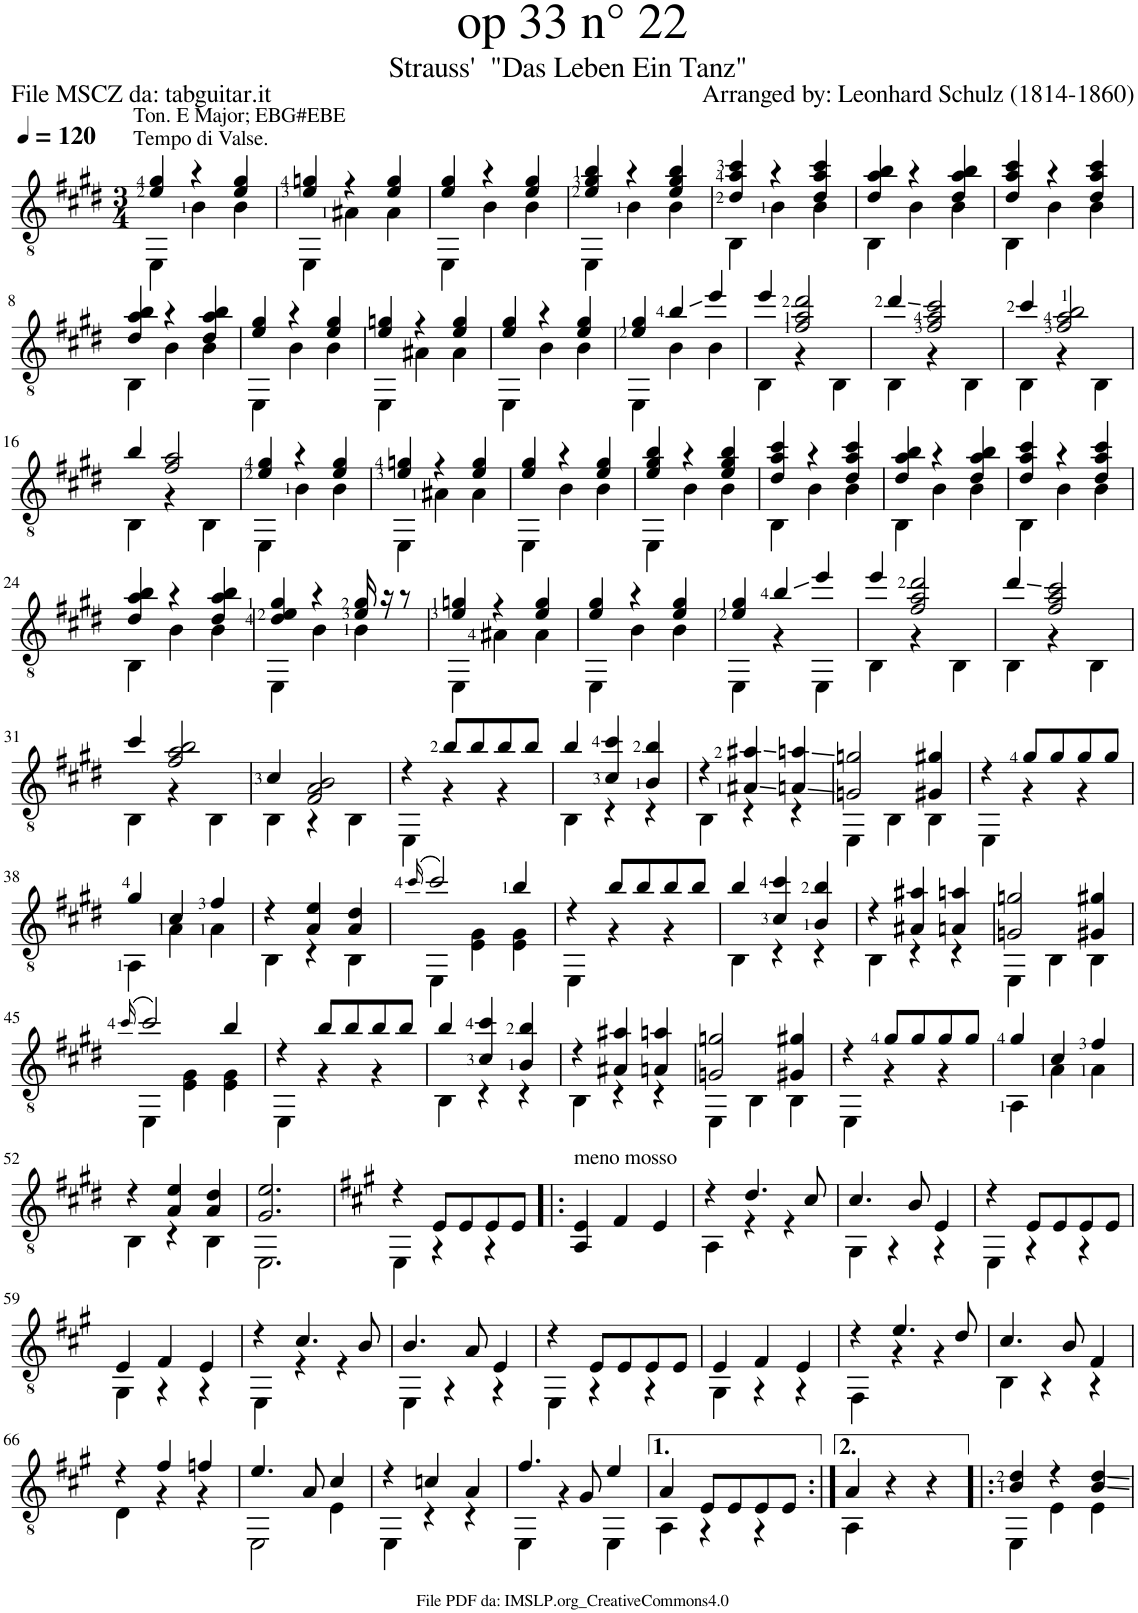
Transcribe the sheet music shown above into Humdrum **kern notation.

**kern
*part1
*staff1
*I"Guitar
*I'Guit.
*clefGv2
*k[f#c#g#d#]
*M3/4
*MM120
=1
*^
!LO:TX:a:t=Ton. E Major; EBG#EBE	!
!LO:TX:a:t=Tempo di Valse.	!
4e/ 4g#/	4EE\
4r	4B\
4e/ 4g#/	4B\
=2	=2
4e/ 4gn/	4EE\
4r	4A#X\
4e/ 4g/	4A#\
=3	=3
4e/ 4g#/	4EE\
4r	4B\
4e/ 4g#/	4B\
=4	=4
4e/ 4g#/ 4b/	4EE\
4r	4B\
4e/ 4g#/ 4b/	4B\
=5	=5
4d#/ 4a/ 4cc#/	4BB\
4r	4B\
4d#/ 4a/ 4cc#/	4B\
=6	=6
4d#/ 4a/ 4b/	4BB\
4r	4B\
4d#/ 4a/ 4b/	4B\
=7	=7
4d#/ 4a/ 4cc#/	4BB\
4r	4B\
4d#/ 4a/ 4cc#/	4B\
!!LO:LB:g=z	!!
=8	=8
4d#/ 4a/ 4b/	4BB\
4r	4B\
4d#/ 4a/ 4b/	4B\
=9	=9
4e/ 4g#/	4EE\
4r	4B\
4e/ 4g#/	4B\
=10	=10
4e/ 4gn/	4EE\
4r	4A#X\
4e/ 4g/	4A#\
=11	=11
4e/ 4g#/	4EE\
4r	4B\
4e/ 4g#/	4B\
=12	=12
4e/ 4g#/	4EE\
4b/	4B\
4ee/	4B\
=13	=13
4ee/	4BB\
2f#/ 2a/ 2dd#/	4r
.	4BB\
=14	=14
4dd#/	4BB\
2f#/ 2a/ 2cc#/	4r
.	4BB\
=15	=15
4cc#/	4BB\
2f#/ 2a/ 2b/	4r
.	4BB\
!!LO:LB:g=z	!!
=16	=16
4b/	4BB\
2f#/ 2a/	4r
.	4BB\
=17	=17
4e/ 4g#/	4EE\
4r	4B\
4e/ 4g#/	4B\
=18	=18
4e/ 4gn/	4EE\
4r	4A#X\
4e/ 4g/	4A#\
=19	=19
4e/ 4g#/	4EE\
4r	4B\
4e/ 4g#/	4B\
=20	=20
4e/ 4g#/ 4b/	4EE\
4r	4B\
4e/ 4g#/ 4b/	4B\
=21	=21
4d#/ 4a/ 4cc#/	4BB\
4r	4B\
4d#/ 4a/ 4cc#/	4B\
=22	=22
4d#/ 4a/ 4b/	4BB\
4r	4B\
4d#/ 4a/ 4b/	4B\
=23	=23
4d#/ 4a/ 4cc#/	4BB\
4r	4B\
4d#/ 4a/ 4cc#/	4B\
!!LO:LB:g=z	!!
=24	=24
4d#/ 4a/ 4b/	4BB\
4r	4B\
4d#/ 4a/ 4b/	4B\
=25	=25
4d#/ 4e/ 4g#/	4EE\
4r	4B\
16e/ 16g#/	4B\
16r	.
8r	.
=26	=26
4e/ 4gn/	4EE\
4r	4A#X\
4e/ 4g/	4A#\
=27	=27
4e/ 4g#/	4EE\
4r	4B\
4e/ 4g#/	4B\
=28	=28
4e/ 4g#/	4EE\
4b/	4r
4ee/	4EE\
=29	=29
4ee/	4BB\
2f#/ 2a/ 2dd#/	4r
.	4BB\
=30	=30
4dd#/	4BB\
2f#/ 2a/ 2cc#/	4r
.	4BB\
!!LO:LB:g=z	!!
=31	=31
4cc#/	4BB\
2f#/ 2a/ 2b/	4r
.	4BB\
=32	=32
4c#/	4BB\
2F#/ 2A/ 2B/	4r
.	4BB\
=33	=33
4r	4EE\
8b/L	4r
8b/	.
8b/	4r
8b/J	.
=34	=34
4b/	4BB\
4c#/ 4cc#/	4r
4B/ 4b/	4r
=35	=35
4r	4BB\
4A#X/ 4a#X/	4r
4An/ 4an/	4r
=36	=36
2Gn/ 2gn/	4EE\
.	4BB\
4G#X/ 4g#X/	4BB\
=37	=37
4r	4EE\
8g#/L	4r
8g#/	.
8g#/	4r
8g#/J	.
!!LO:LB:g=z	!!
=38	=38
4g#/	4AA\
4c#/	4A\
4f#/	4A\
=39	=39
4r	4BB\
4A/ 4e/	4r
4A/ 4d#/	4BB\
=40	=40
(16qcc#/	.
2cc#/)	4EE\
.	4E\ 4G#\
4b/	4E\ 4G#\
=41	=41
4r	4EE\
8b/L	4r
8b/	.
8b/	4r
8b/J	.
=42	=42
4b/	4BB\
4c#/ 4cc#/	4r
4B/ 4b/	4r
=43	=43
4r	4BB\
4A#X/ 4a#X/	4r
4An/ 4an/	4r
=44	=44
2Gn/ 2gn/	4EE\
.	4BB\
4G#X/ 4g#X/	4BB\
!!LO:LB:g=z	!!
=45	=45
(16qcc#/	.
2cc#/)	4EE\
.	4E\ 4G#\
4b/	4E\ 4G#\
=46	=46
4r	4EE\
8b/L	4r
8b/	.
8b/	4r
8b/J	.
=47	=47
4b/	4BB\
4c#/ 4cc#/	4r
4B/ 4b/	4r
=48	=48
4r	4BB\
4A#X/ 4a#X/	4r
4An/ 4an/	4r
=49	=49
2Gn/ 2gn/	4EE\
.	4BB\
4G#X/ 4g#X/	4BB\
=50	=50
4r	4EE\
8g#/L	4r
8g#/	.
8g#/	4r
8g#/J	.
=51	=51
4g#/	4AA\
4c#/	4A\
4f#/	4A\
!!LO:LB:g=z	!!
=52	=52
4r	4BB\
4A/ 4e/	4r
4A/ 4d#/	4BB\
=53	=53
2.G#/ 2.e/	2.EE\
=54	=54
*k[f#c#g#]	*
4r	4EE\
8E/L	4r
8E/	.
8E/	4r
8E/J	.
*v	*v
=55!|:
!LO:TX:a:t=meno mosso
4AA/ 4E/
4F#/
4E/
=56
*^
4r	4AA\
4.d/	4r
.	4r
8c#/	.
=57	=57
4.c#/	4GG#\
.	4r
8B/	.
4E/	4r
=58	=58
4r	4EE\
8E/L	4r
8E/	.
8E/	4r
8E/J	.
!!LO:LB:g=z	!!
=59	=59
4E/	4GG#\
4F#/	4r
4E/	4r
=60	=60
4r	4EE\
4.c#/	4r
.	4r
8B/	.
=61	=61
4.B/	4EE\
.	4r
8A/	.
4E/	4r
=62	=62
4r	4EE\
8E/L	4r
8E/	.
8E/	4r
8E/J	.
=63	=63
4E/	4GG#\
4F#/	4r
4E/	4r
=64	=64
4r	4FF#\
4.e/	4r
.	4r
8d/	.
=65	=65
4.c#/	4BB\
.	4r
8B/	.
4F#/	4r
!!LO:LB:g=z	!!
=66	=66
4r	4D\
4f#/	4r
4fn/	4r
=67	=67
4.e/	2EE\
8A/	.
4c#/	4E\
=68	=68
4r	4EE\
4cn/	4r
4A/	4r
=69	=69
4.f#/	4EE\
.	4r
8G#/	.
4e/	4EE\
=70	=70
4A/	4AA\
8E/L	4r
8E/	.
8E/	4r
8E/J	.
=71:|!	=71:|!
4A/	4AA\
4r	2ryy
4r	.
=72!|:	=72!|:
4B/ 4d/	4EE\
4r	4E\
4B/ 4d/	4E\
*v	*v
=
*-
